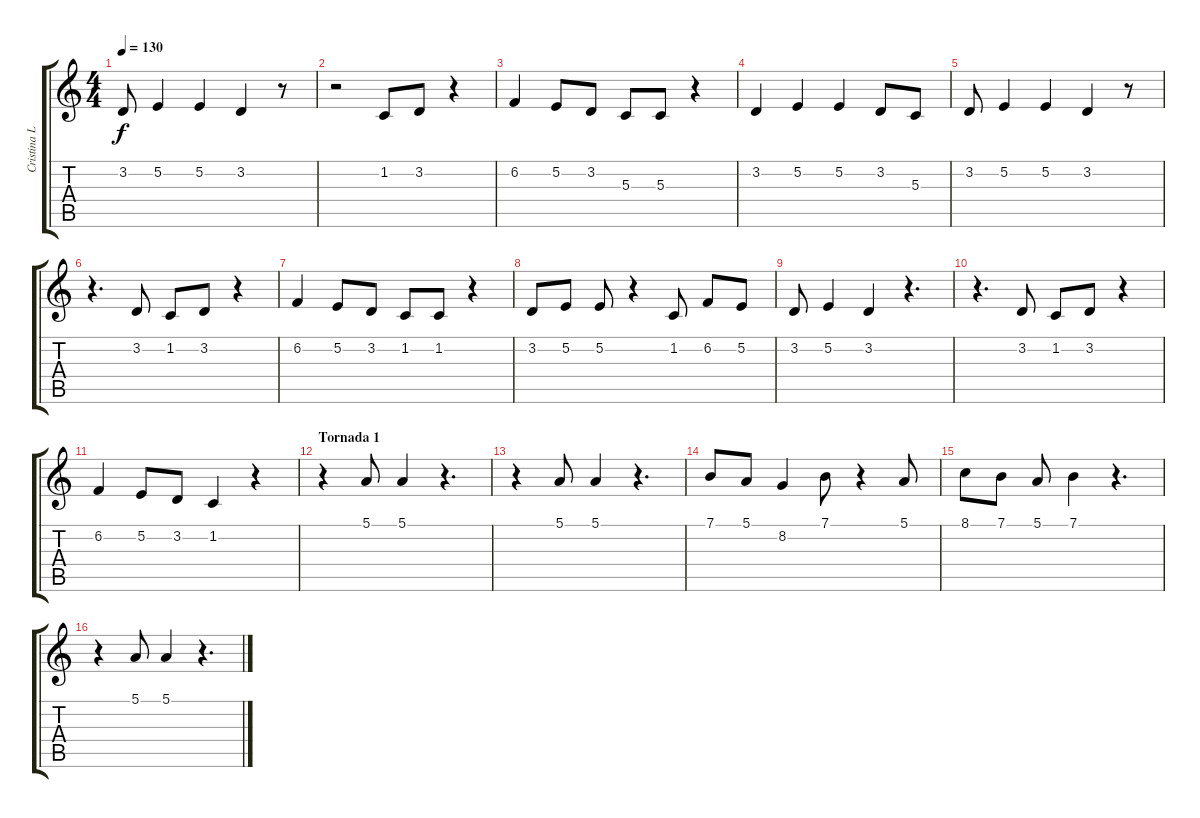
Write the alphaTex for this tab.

\track ("Cristina Llanos (Veu)" "Cristina L") {instrument lead6voice}
\staff {score tabs}
\tuning (E4 B3 G3 D3 A2 E2) {hide}
\ts (4 4)
\tempo 130
\clef g2
\ks c
3.2.8{dy f} 5.2.4 5.2.4 3.2.4 r.8 |
r.2 1.2.8 3.2.8 r.4 |
6.2.4 5.2.8 3.2.8 5.3.8 5.3.8 r.4 |
3.2.4 5.2.4 5.2.4 3.2.8 5.3.8 |
3.2.8 5.2.4 5.2.4 3.2.4 r.8 |
r.4{d} 3.2.8 1.2.8 3.2.8 r.4 |
6.2.4 5.2.8 3.2.8 1.2.8 1.2.8 r.4 |
3.2.8 5.2.8 5.2.8 r.4 1.2.8 6.2.8 5.2.8 |
3.2.8 5.2.4 3.2.4 r.4{d} |
r.4{d} 3.2.8 1.2.8 3.2.8 r.4 |
6.2.4 5.2.8 3.2.8 1.2.4 r.4 |
\section ("" "Tornada 1")
r.4 5.1.8 5.1.4 r.4{d} |
r.4 5.1.8 5.1.4 r.4{d} |
7.1.8 5.1.8 8.2.4 7.1.8 r.4 5.1.8 |
8.1.8 7.1.8 5.1.8 7.1.4 r.4{d} |
r.4 5.1.8 5.1.4 r.4{d}
